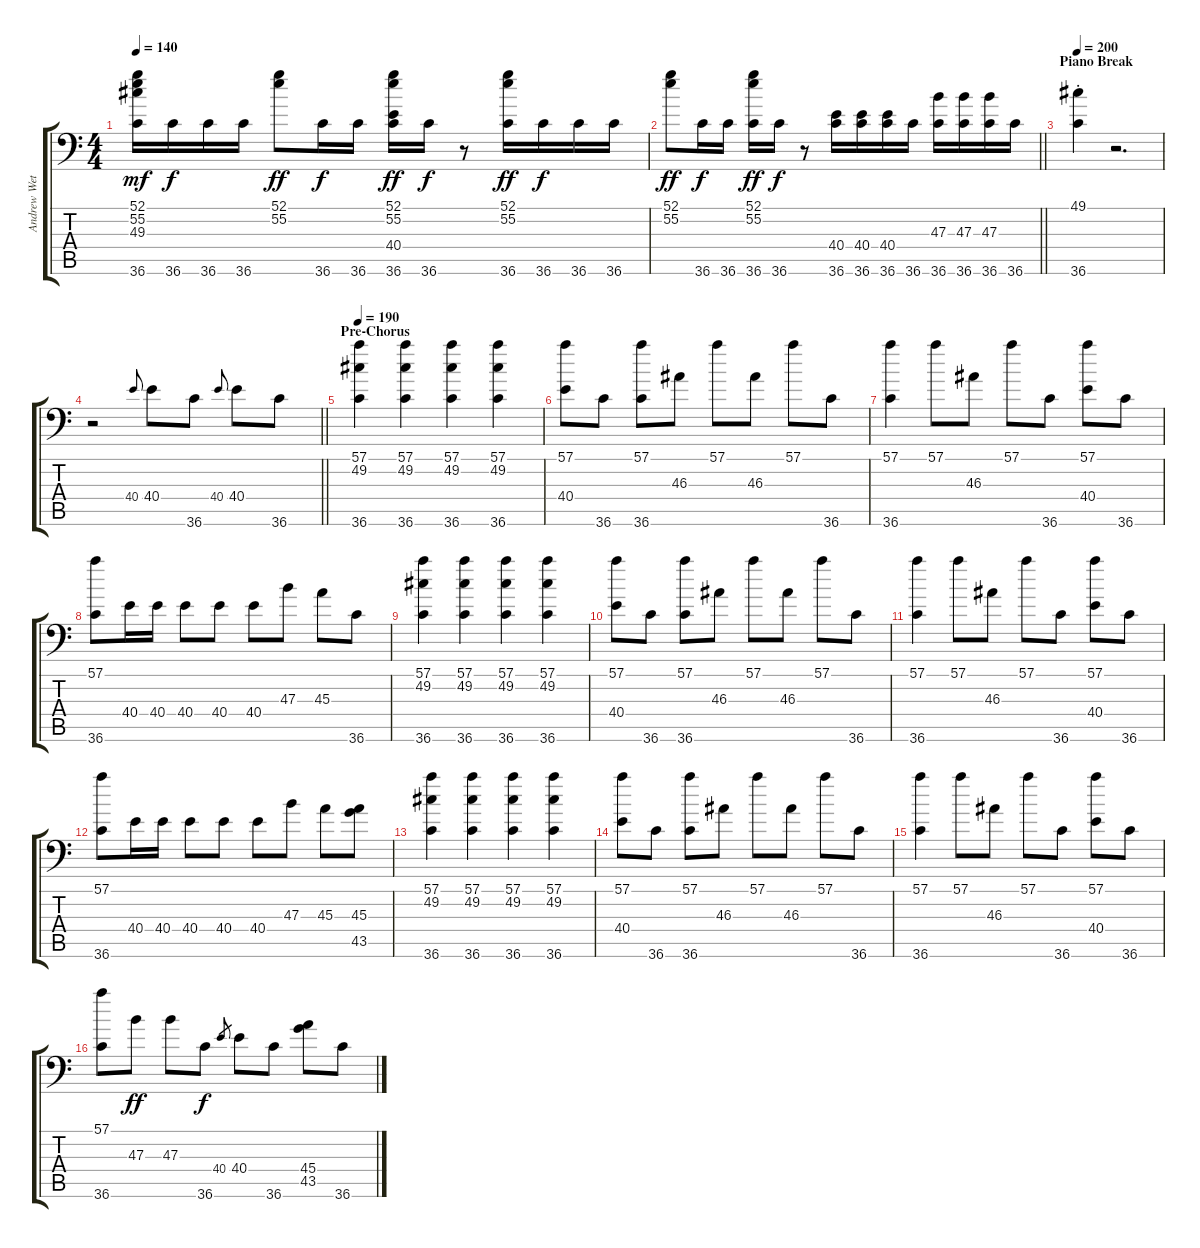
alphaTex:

\track ("Andrew Wetzel" "Andrew Wet") {instrument synthdrum}
\staff {score tabs}
\tuning (C-1 C-1 C-1 C-1 C-1 C-1) {hide}
\ts (4 4)
\tempo 140
\clef f4
\ks c
(52.1 55.2 49.3 36.6).16{dy mf} 36.6.16{dy f} 36.6.16 36.6.16 (52.1 55.2).8{dy ff} 36.6.16{dy f} 36.6.16 (52.1 55.2 40.4 36.6).16{dy ff} 36.6.16{dy f} r.8 (52.1 55.2 36.6).16{dy ff} 36.6.16{dy f} 36.6.16 36.6.16 |
\barLineRight lightlight
(52.1 55.2).8{dy ff} 36.6.16{dy f} 36.6.16 (52.1 55.2 36.6).16{dy ff} 36.6.16{dy f} r.8 (40.4 36.6).16 (40.4 36.6).16 (40.4 36.6).16 36.6.16 (47.3 36.6).16 (47.3 36.6).16 (47.3 36.6).16 36.6.16 |
\section ("" "Piano Break")
\tempo 200
(49.1{st} 36.6).4 r.2{d} |
\barLineRight lightlight
r.2 40.4.8{gr onbeat} 40.4.8 36.6.8 40.4.8{gr onbeat} 40.4.8 36.6.8 |
\section ("" "Pre-Chorus")
\tempo 190
(57.1 49.2 36.6).4 (57.1 49.2 36.6).4 (57.1 49.2 36.6).4 (57.1 49.2 36.6).4 |
(57.1 40.4).8 36.6.8 (57.1 36.6).8 46.3.8 57.1.8 46.3.8 57.1.8 36.6.8 |
(57.1 36.6).4 57.1.8 46.3.8 57.1.8 36.6.8 (57.1 40.4).8 36.6.8 |
(57.1 36.6).8 40.4.16 40.4.16 40.4.8 40.4.8 40.4.8 47.3.8 45.3.8 36.6.8 |
(57.1 49.2 36.6).4 (57.1 49.2 36.6).4 (57.1 49.2 36.6).4 (57.1 49.2 36.6).4 |
(57.1 40.4).8 36.6.8 (57.1 36.6).8 46.3.8 57.1.8 46.3.8 57.1.8 36.6.8 |
(57.1 36.6).4 57.1.8 46.3.8 57.1.8 36.6.8 (57.1 40.4).8 36.6.8 |
(57.1 36.6).8 40.4.16 40.4.16 40.4.8 40.4.8 40.4.8 47.3.8 45.3.8 (45.3 43.5).8 |
(57.1 49.2 36.6).4 (57.1 49.2 36.6).4 (57.1 49.2 36.6).4 (57.1 49.2 36.6).4 |
(57.1 40.4).8 36.6.8 (57.1 36.6).8 46.3.8 57.1.8 46.3.8 57.1.8 36.6.8 |
(57.1 36.6).4 57.1.8 46.3.8 57.1.8 36.6.8 (57.1 40.4).8 36.6.8 |
(57.1 36.6).8 47.3.8{dy ff} 47.3.8 36.6.8{dy f} 40.4.8{gr} 40.4.8 36.6.8 (45.4 43.5).8 36.6.8
